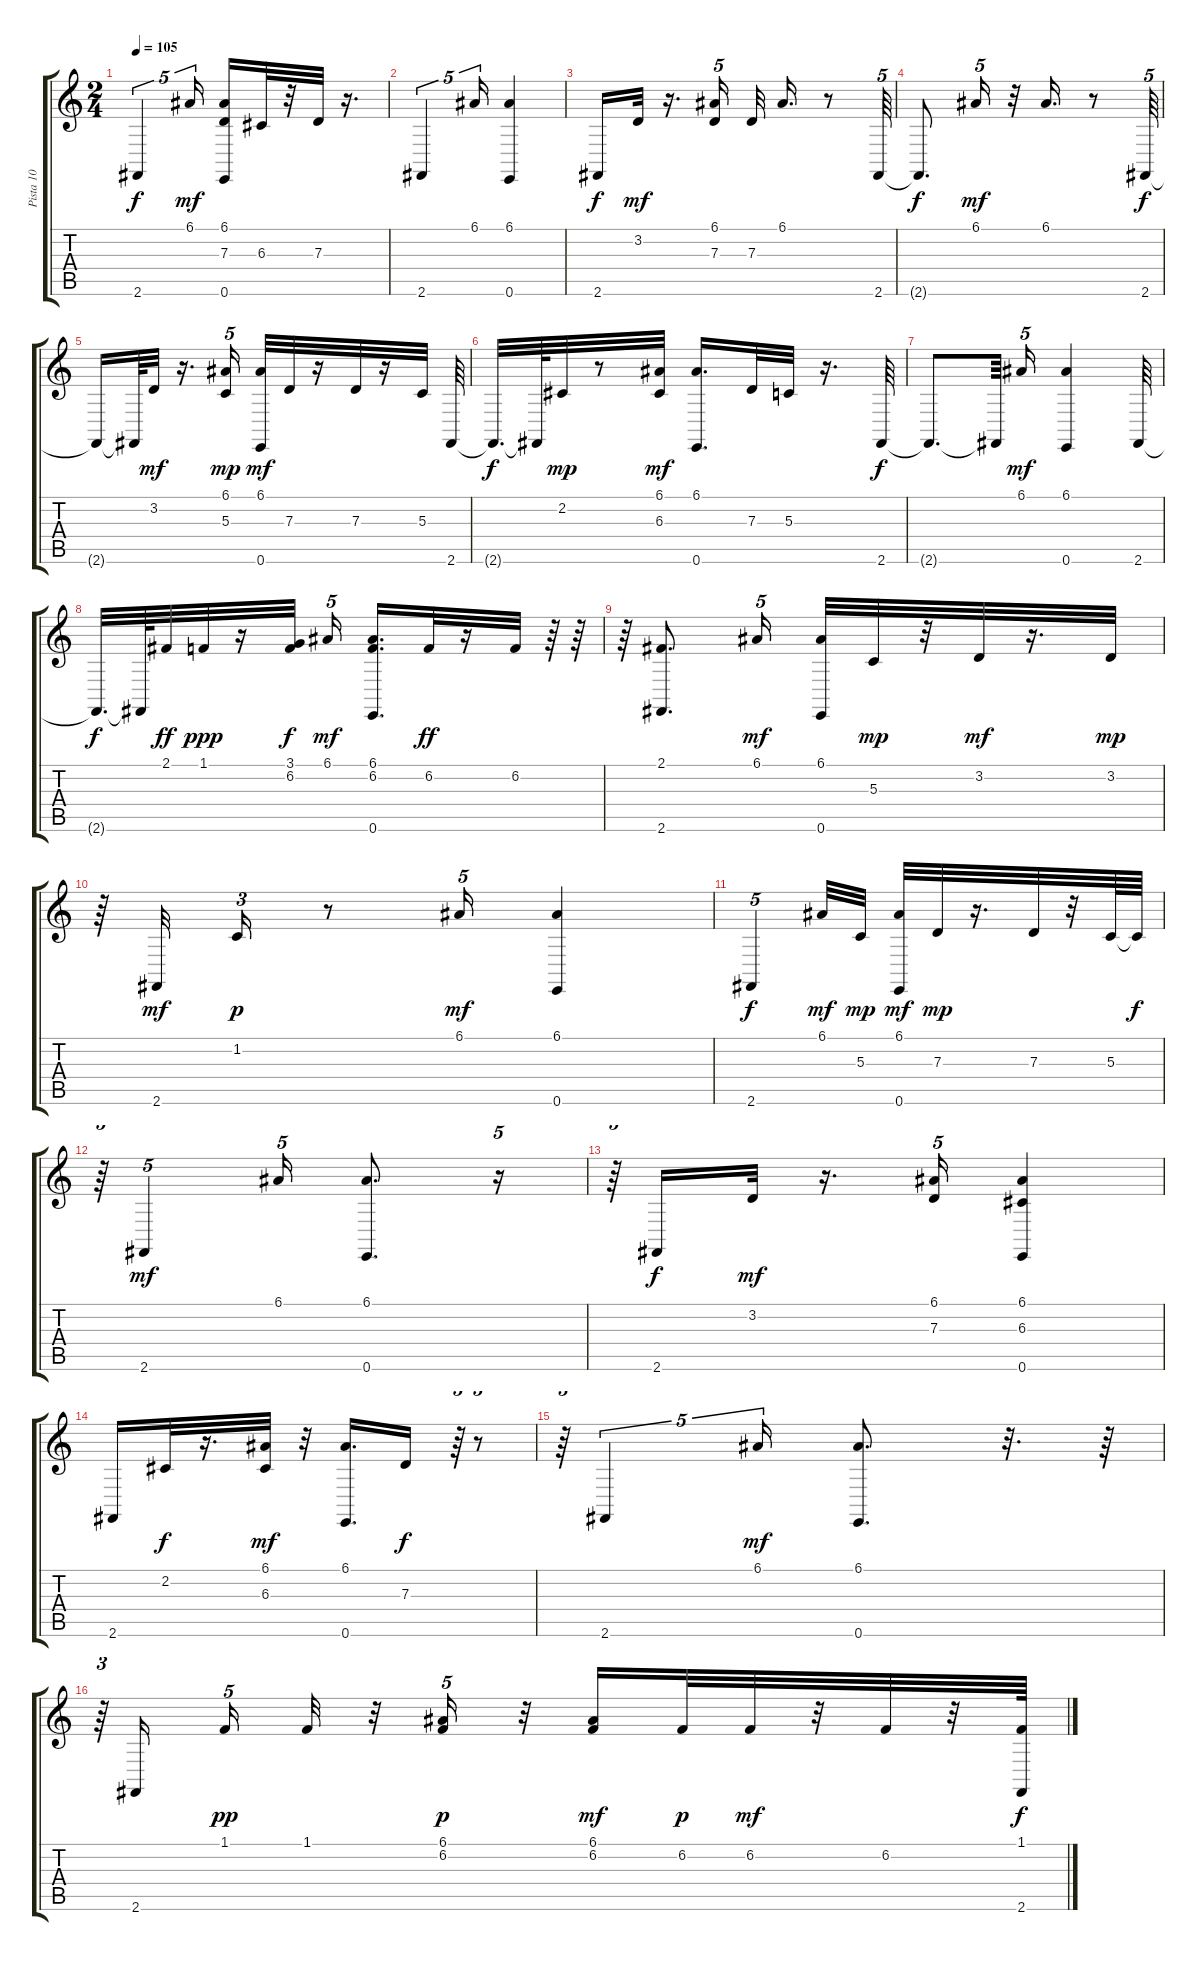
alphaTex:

\track ("Pista 10" "Pista 10") {instrument drawbarorgan}
\staff {score tabs}
\tuning (E4 B3 G3 D3 A2 E2) {hide}
\ts (2 4)
\tempo 105
\clef g2
\ks c
2.6.4{tu (5 4) dy f} 6.1.16{tu (5 4) dy mf} (6.1 7.3 0.6).16 6.3.32 r.32 7.3.32 r.16{d} |
2.6.4{tu (5 4)} 6.1.16{tu (5 4)} (6.1 0.6).4 |
2.6.16{dy f} 3.2.32{dy mf} r.16{d} (6.1 7.3).16{tu (5 4)} 7.3.32 6.1.16{d} r.8 2.6.64{tu (5 4)} |
2.6{t}.8{d dy f} 6.1.16{tu (5 4) dy mf} r.32 6.1.16{d} r.8 2.6.64{tu (5 4) dy f} |
2.6{t}.16 2.6{t}.64 3.2.32{dy mf} r.16{d} (6.1 5.3).16{tu (5 4) dy mp} (6.1 0.6).32{dy mf} 7.3.32 r.16 7.3.32 r.16 5.3.32 2.6.64 |
2.6{t}.32{d dy f} 2.6{t}.64 2.2.32{dy mp} r.8 (6.1 6.3).32{dy mf} (6.1 0.6).16{d} 7.3.32 5.3.32 r.16{d} 2.6.64{dy f} |
2.6{t}.8{d} 2.6{t}.64{beam splitsecondary} 6.1.16{tu (5 4) dy mf} (6.1 0.6).4 2.6.64 |
2.6{t}.32{d dy f} 2.6{t}.64 2.1.32{dy ff} 1.1.32{dy ppp} r.16 (3.1 6.2).32{dy f} 6.1.16{tu (5 4) dy mf} (6.1 6.2 0.6).16{d} 6.2.32{dy ff} r.16 6.2.32 r.64 r.64 |
r.64 (2.1 2.6).8{d} 6.1.16{tu (5 4) dy mf} (6.1 0.6).32 5.3.32{dy mp} r.32 3.2.32{dy mf} r.16{d} 3.2.32{dy mp} |
r.64 2.6.32{dy mf} 1.2.16{tu (3 2) dy p} r.8 6.1.16{tu (5 4) dy mf} (6.1 0.6).4 |
2.6.4{tu (5 4) dy f} 6.1.32{dy mf} 5.3.32{dy mp} (6.1 0.6).32{dy mf} 7.3.32{dy mp} r.16{d} 7.3.32 r.32 5.3.64 5.3{t}.64{dy f} |
r.64{tu (5 4)} 2.6.4{tu (5 4) dy mf} 6.1.16{tu (5 4)} (6.1 0.6).8{d} r.16{tu (5 4)} |
r.64{tu (5 4)} 2.6.16{dy f} 3.2.32{dy mf} r.16{d} (6.1 7.3).16{tu (5 4)} (6.1 6.3 0.6).4 |
2.6.16 2.2.32{dy f} r.16{d} (6.1 6.3).32{dy mf} r.32 (6.1 0.6).16{d} 7.3.16{dy f} r.64{tu (3 2)} r.8{tu (3 2)} |
r.64{tu (3 2)} 2.6.4{tu (5 4)} 6.1.16{tu (5 4) dy mf} (6.1 0.6).8{d} r.32{d} r.64 |
r.64{tu (3 2)} 2.6.16{beam splitsecondary} 1.1.16{tu (5 4) dy pp} 1.1.32 r.32 (6.1 6.2).16{tu (5 4) dy p} r.32 (6.1 6.2).16{dy mf} 6.2.32{dy p} 6.2.32{dy mf} r.32 6.2.32 r.32 (1.1 2.6).64{dy f}
